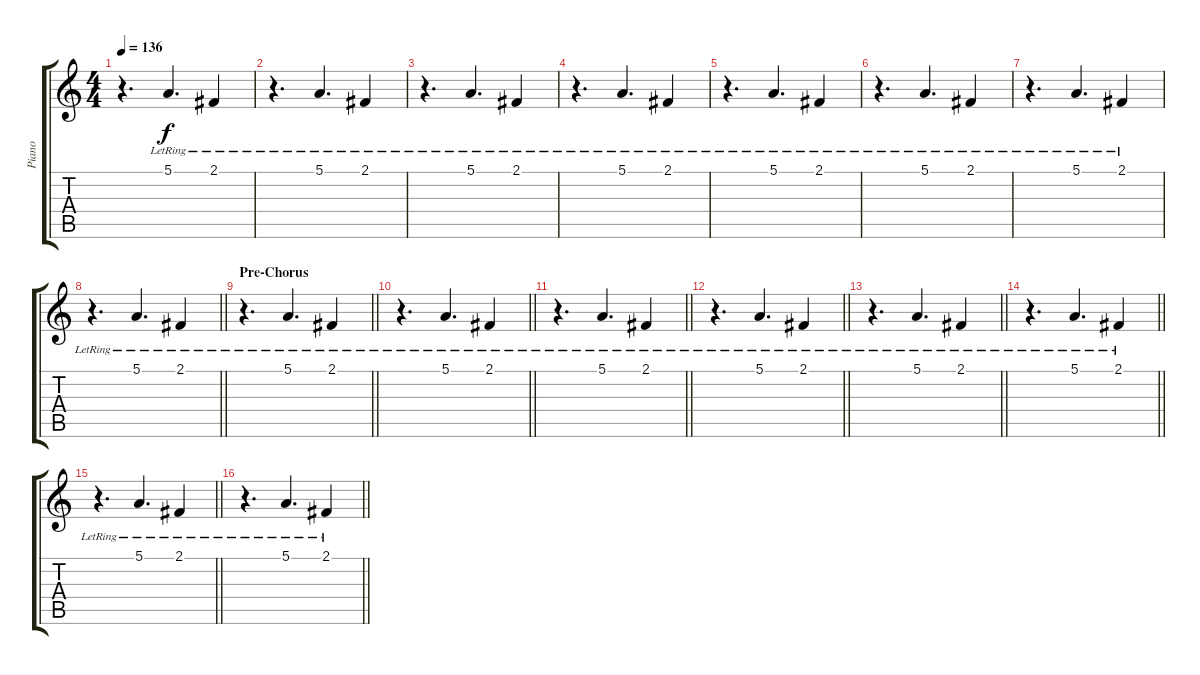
\track ("Piano" "Piano") {instrument acousticgrandpiano}
\staff {score tabs}
\tuning (E4 B3 G3 D3 A2 E2) {hide}
\ts (4 4)
\tempo 136
\clef g2
\ks c
r.4{d dy f} 5.1{lr}.4{d} 2.1{lr}.4 |
r.4{d} 5.1{lr}.4{d} 2.1{lr}.4 |
r.4{d} 5.1{lr}.4{d} 2.1{lr}.4 |
r.4{d} 5.1{lr}.4{d} 2.1{lr}.4 |
r.4{d} 5.1{lr}.4{d} 2.1{lr}.4 |
r.4{d} 5.1{lr}.4{d} 2.1{lr}.4 |
r.4{d} 5.1{lr}.4{d} 2.1{lr}.4 |
\barLineRight lightlight
r.4{d} 5.1{lr}.4{d} 2.1{lr}.4 |
\section ("" "Pre-Chorus")
\barLineRight lightlight
r.4{d} 5.1{lr}.4{d} 2.1{lr}.4 |
\barLineRight lightlight
r.4{d} 5.1{lr}.4{d} 2.1{lr}.4 |
\barLineRight lightlight
r.4{d} 5.1{lr}.4{d} 2.1{lr}.4 |
\barLineRight lightlight
r.4{d} 5.1{lr}.4{d} 2.1{lr}.4 |
\barLineRight lightlight
r.4{d} 5.1{lr}.4{d} 2.1{lr}.4 |
\barLineRight lightlight
r.4{d} 5.1{lr}.4{d} 2.1{lr}.4 |
\barLineRight lightlight
r.4{d} 5.1{lr}.4{d} 2.1{lr}.4 |
\barLineRight lightlight
r.4{d} 5.1{lr}.4{d} 2.1{lr}.4
